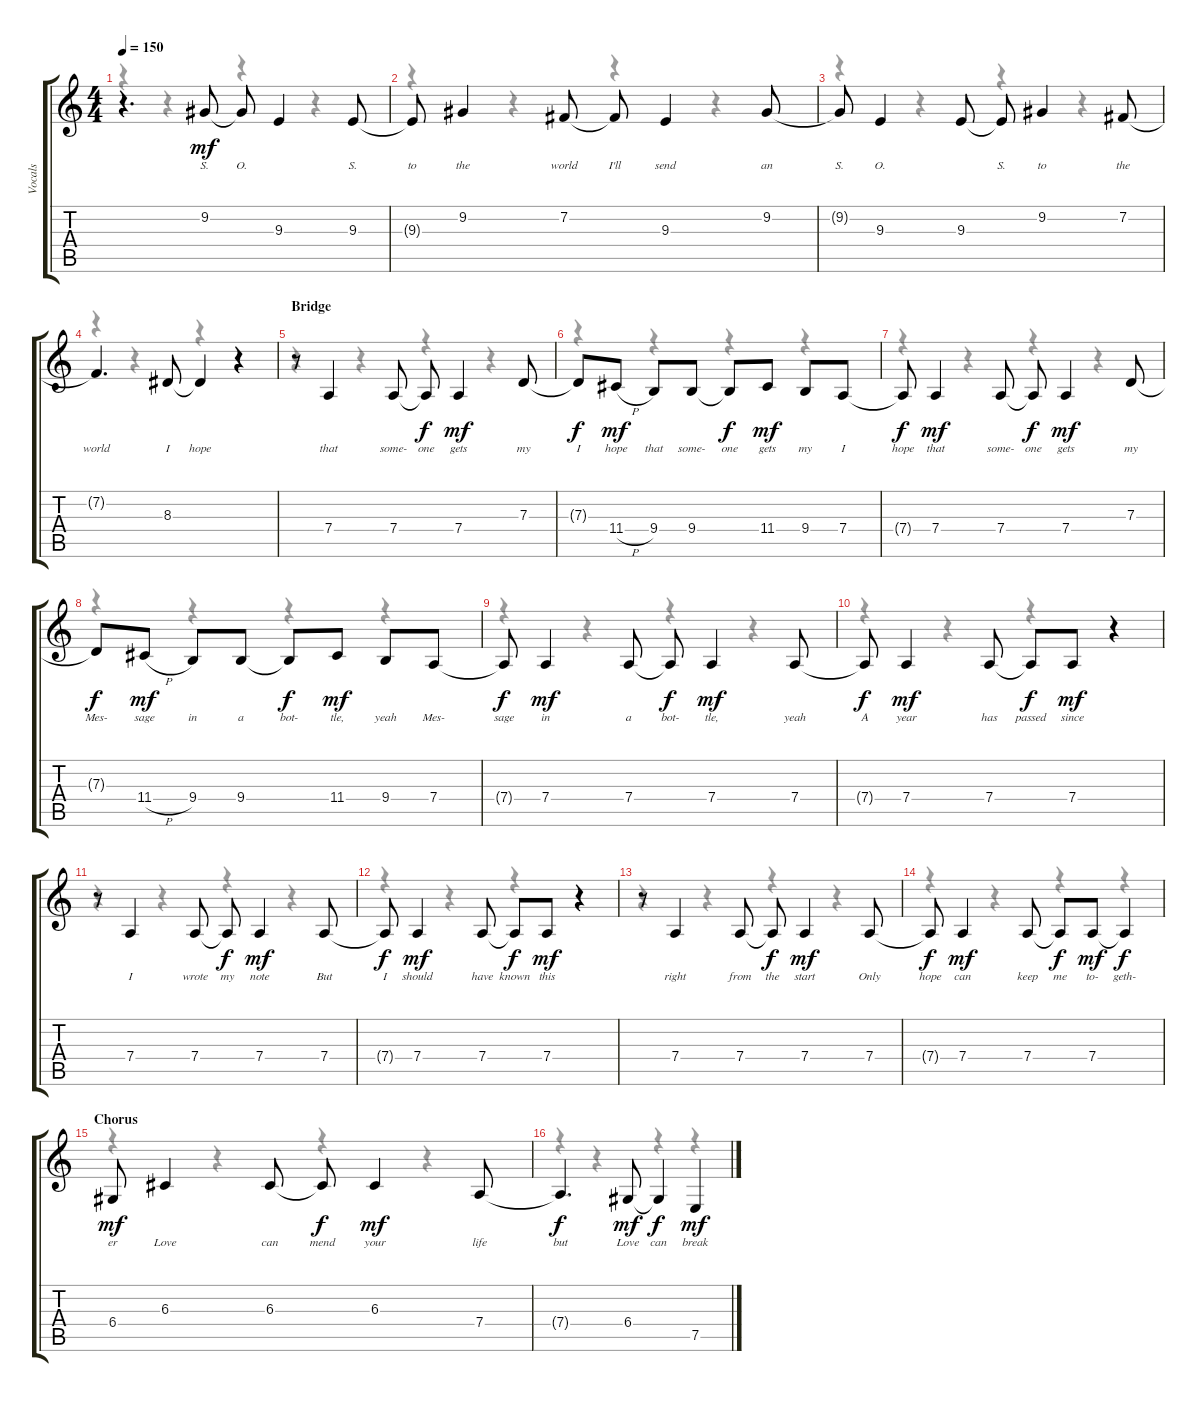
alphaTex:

\track ("Vocals" "Vocals") {instrument bassoon}
\staff {score tabs}
\tuning (E4 B3 G3 D3 A2 E2) {hide}
\voice
\ts (4 4)
\tempo 150
\clef g2
\ks c
r.4{d dy mf} 9.2.8{lyrics (0 "S.") lyrics (1 "") lyrics (2 "") lyrics (3 "") lyrics (4 "")} 9.2{t}.8{lyrics (0 "O.") lyrics (1 "") lyrics (2 "") lyrics (3 "") lyrics (4 "")} 9.3.4{lyrics (0 " ") lyrics (1 "") lyrics (2 "") lyrics (3 "") lyrics (4 "")} 9.3.8{lyrics (0 "S.") lyrics (1 "") lyrics (2 "") lyrics (3 "") lyrics (4 "")} |
9.3{t}.8{lyrics (0 "to") lyrics (1 "") lyrics (2 "") lyrics (3 "") lyrics (4 "")} 9.2.4{lyrics (0 "the") lyrics (1 "") lyrics (2 "") lyrics (3 "") lyrics (4 "")} 7.2.8{lyrics (0 "world") lyrics (1 "") lyrics (2 "") lyrics (3 "") lyrics (4 "")} 7.2{t}.8{lyrics (0 "I'll") lyrics (1 "") lyrics (2 "") lyrics (3 "") lyrics (4 "")} 9.3.4{lyrics (0 "send") lyrics (1 "") lyrics (2 "") lyrics (3 "") lyrics (4 "")} 9.2.8{lyrics (0 "an") lyrics (1 "") lyrics (2 "") lyrics (3 "") lyrics (4 "")} |
9.2{t}.8{lyrics (0 "S.") lyrics (1 "") lyrics (2 "") lyrics (3 "") lyrics (4 "")} 9.3.4{lyrics (0 "O.") lyrics (1 "") lyrics (2 "") lyrics (3 "") lyrics (4 "")} 9.3.8{lyrics (0 " ") lyrics (1 "") lyrics (2 "") lyrics (3 "") lyrics (4 "")} 9.3{t}.8{lyrics (0 "S.") lyrics (1 "") lyrics (2 "") lyrics (3 "") lyrics (4 "")} 9.2.4{lyrics (0 "to") lyrics (1 "") lyrics (2 "") lyrics (3 "") lyrics (4 "")} 7.2.8{lyrics (0 "the") lyrics (1 "") lyrics (2 "") lyrics (3 "") lyrics (4 "")} |
7.2{t}.4{d lyrics (0 "world") lyrics (1 "") lyrics (2 "") lyrics (3 "") lyrics (4 "")} 8.3.8{lyrics (0 "I") lyrics (1 "") lyrics (2 "") lyrics (3 "") lyrics (4 "")} 8.3{t}.4{lyrics (0 "hope") lyrics (1 "") lyrics (2 "") lyrics (3 "") lyrics (4 "")} r.4 |
\section ("" "Bridge")
r.8 7.4.4{lyrics (0 "that") lyrics (1 "") lyrics (2 "") lyrics (3 "") lyrics (4 "")} 7.4.8{lyrics (0 "some-") lyrics (1 "") lyrics (2 "") lyrics (3 "") lyrics (4 "")} 7.4{t}.8{lyrics (0 "one") lyrics (1 "") lyrics (2 "") lyrics (3 "") lyrics (4 "") dy f} 7.4.4{lyrics (0 "gets") lyrics (1 "") lyrics (2 "") lyrics (3 "") lyrics (4 "") dy mf} 7.3.8{lyrics (0 "my") lyrics (1 "") lyrics (2 "") lyrics (3 "") lyrics (4 "")} |
7.3{t}.8{lyrics (0 "I") lyrics (1 "") lyrics (2 "") lyrics (3 "") lyrics (4 "") dy f} 11.4{h}.8{lyrics (0 "hope") lyrics (1 "") lyrics (2 "") lyrics (3 "") lyrics (4 "") dy mf} 9.4.8{lyrics (0 "that") lyrics (1 "") lyrics (2 "") lyrics (3 "") lyrics (4 "")} 9.4.8{lyrics (0 "some-") lyrics (1 "") lyrics (2 "") lyrics (3 "") lyrics (4 "")} 9.4{t}.8{lyrics (0 "one") lyrics (1 "") lyrics (2 "") lyrics (3 "") lyrics (4 "") dy f} 11.4.8{lyrics (0 "gets") lyrics (1 "") lyrics (2 "") lyrics (3 "") lyrics (4 "") dy mf} 9.4.8{lyrics (0 "my") lyrics (1 "") lyrics (2 "") lyrics (3 "") lyrics (4 "")} 7.4.8{lyrics (0 "I") lyrics (1 "") lyrics (2 "") lyrics (3 "") lyrics (4 "")} |
7.4{t}.8{lyrics (0 "hope") lyrics (1 "") lyrics (2 "") lyrics (3 "") lyrics (4 "") dy f} 7.4.4{lyrics (0 "that") lyrics (1 "") lyrics (2 "") lyrics (3 "") lyrics (4 "") dy mf} 7.4.8{lyrics (0 "some-") lyrics (1 "") lyrics (2 "") lyrics (3 "") lyrics (4 "")} 7.4{t}.8{lyrics (0 "one") lyrics (1 "") lyrics (2 "") lyrics (3 "") lyrics (4 "") dy f} 7.4.4{lyrics (0 "gets") lyrics (1 "") lyrics (2 "") lyrics (3 "") lyrics (4 "") dy mf} 7.3.8{lyrics (0 "my") lyrics (1 "") lyrics (2 "") lyrics (3 "") lyrics (4 "")} |
7.3{t}.8{lyrics (0 "Mes-") lyrics (1 "") lyrics (2 "") lyrics (3 "") lyrics (4 "") dy f} 11.4{h}.8{lyrics (0 "sage") lyrics (1 "") lyrics (2 "") lyrics (3 "") lyrics (4 "") dy mf} 9.4.8{lyrics (0 "in") lyrics (1 "") lyrics (2 "") lyrics (3 "") lyrics (4 "")} 9.4.8{lyrics (0 "a") lyrics (1 "") lyrics (2 "") lyrics (3 "") lyrics (4 "")} 9.4{t}.8{lyrics (0 "bot-") lyrics (1 "") lyrics (2 "") lyrics (3 "") lyrics (4 "") dy f} 11.4.8{lyrics (0 "tle,") lyrics (1 "") lyrics (2 "") lyrics (3 "") lyrics (4 "") dy mf} 9.4.8{lyrics (0 "yeah") lyrics (1 "") lyrics (2 "") lyrics (3 "") lyrics (4 "")} 7.4.8{lyrics (0 "Mes-") lyrics (1 "") lyrics (2 "") lyrics (3 "") lyrics (4 "")} |
7.4{t}.8{lyrics (0 "sage") lyrics (1 "") lyrics (2 "") lyrics (3 "") lyrics (4 "") dy f} 7.4.4{lyrics (0 "in") lyrics (1 "") lyrics (2 "") lyrics (3 "") lyrics (4 "") dy mf} 7.4.8{lyrics (0 "a") lyrics (1 "") lyrics (2 "") lyrics (3 "") lyrics (4 "")} 7.4{t}.8{lyrics (0 "bot-") lyrics (1 "") lyrics (2 "") lyrics (3 "") lyrics (4 "") dy f} 7.4.4{lyrics (0 "tle,") lyrics (1 "") lyrics (2 "") lyrics (3 "") lyrics (4 "") dy mf} 7.4.8{lyrics (0 "yeah") lyrics (1 "") lyrics (2 "") lyrics (3 "") lyrics (4 "")} |
7.4{t}.8{lyrics (0 "A") lyrics (1 "") lyrics (2 "") lyrics (3 "") lyrics (4 "") dy f} 7.4.4{lyrics (0 "year") lyrics (1 "") lyrics (2 "") lyrics (3 "") lyrics (4 "") dy mf} 7.4.8{lyrics (0 "has") lyrics (1 "") lyrics (2 "") lyrics (3 "") lyrics (4 "")} 7.4{t}.8{lyrics (0 "passed") lyrics (1 "") lyrics (2 "") lyrics (3 "") lyrics (4 "") dy f} 7.4.8{lyrics (0 "since") lyrics (1 "") lyrics (2 "") lyrics (3 "") lyrics (4 "") dy mf} r.4 |
r.8 7.4.4{lyrics (0 "I") lyrics (1 "") lyrics (2 "") lyrics (3 "") lyrics (4 "")} 7.4.8{lyrics (0 "wrote") lyrics (1 "") lyrics (2 "") lyrics (3 "") lyrics (4 "")} 7.4{t}.8{lyrics (0 "my") lyrics (1 "") lyrics (2 "") lyrics (3 "") lyrics (4 "") dy f} 7.4.4{lyrics (0 "note") lyrics (1 "") lyrics (2 "") lyrics (3 "") lyrics (4 "") dy mf} 7.4.8{lyrics (0 "But") lyrics (1 "") lyrics (2 "") lyrics (3 "") lyrics (4 "")} |
7.4{t}.8{lyrics (0 "I") lyrics (1 "") lyrics (2 "") lyrics (3 "") lyrics (4 "") dy f} 7.4.4{lyrics (0 "should") lyrics (1 "") lyrics (2 "") lyrics (3 "") lyrics (4 "") dy mf} 7.4.8{lyrics (0 "have") lyrics (1 "") lyrics (2 "") lyrics (3 "") lyrics (4 "")} 7.4{t}.8{lyrics (0 "known") lyrics (1 "") lyrics (2 "") lyrics (3 "") lyrics (4 "") dy f} 7.4.8{lyrics (0 "this") lyrics (1 "") lyrics (2 "") lyrics (3 "") lyrics (4 "") dy mf} r.4 |
r.8 7.4.4{lyrics (0 "right") lyrics (1 "") lyrics (2 "") lyrics (3 "") lyrics (4 "")} 7.4.8{lyrics (0 "from") lyrics (1 "") lyrics (2 "") lyrics (3 "") lyrics (4 "")} 7.4{t}.8{lyrics (0 "the") lyrics (1 "") lyrics (2 "") lyrics (3 "") lyrics (4 "") dy f} 7.4.4{lyrics (0 "start") lyrics (1 "") lyrics (2 "") lyrics (3 "") lyrics (4 "") dy mf} 7.4.8{lyrics (0 "Only") lyrics (1 "") lyrics (2 "") lyrics (3 "") lyrics (4 "")} |
7.4{t}.8{lyrics (0 "hope") lyrics (1 "") lyrics (2 "") lyrics (3 "") lyrics (4 "") dy f} 7.4.4{lyrics (0 "can") lyrics (1 "") lyrics (2 "") lyrics (3 "") lyrics (4 "") dy mf} 7.4.8{lyrics (0 "keep") lyrics (1 "") lyrics (2 "") lyrics (3 "") lyrics (4 "")} 7.4{t}.8{lyrics (0 "me") lyrics (1 "") lyrics (2 "") lyrics (3 "") lyrics (4 "") dy f} 7.4.8{lyrics (0 "to-") lyrics (1 "") lyrics (2 "") lyrics (3 "") lyrics (4 "") dy mf} 7.4{t}.4{lyrics (0 "geth-") lyrics (1 "") lyrics (2 "") lyrics (3 "") lyrics (4 "") dy f} |
\section ("" "Chorus")
6.4.8{lyrics (0 "er") lyrics (1 "") lyrics (2 "") lyrics (3 "") lyrics (4 "") dy mf} 6.3.4{lyrics (0 "Love") lyrics (1 "") lyrics (2 "") lyrics (3 "") lyrics (4 "")} 6.3.8{lyrics (0 "can") lyrics (1 "") lyrics (2 "") lyrics (3 "") lyrics (4 "")} 6.3{t}.8{lyrics (0 "mend") lyrics (1 "") lyrics (2 "") lyrics (3 "") lyrics (4 "") dy f} 6.3.4{lyrics (0 "your") lyrics (1 "") lyrics (2 "") lyrics (3 "") lyrics (4 "") dy mf} 7.4.8{lyrics (0 "life") lyrics (1 "") lyrics (2 "") lyrics (3 "") lyrics (4 "")} |
7.4{t}.4{d lyrics (0 "but") lyrics (1 "") lyrics (2 "") lyrics (3 "") lyrics (4 "") dy f} 6.4.8{lyrics (0 "Love") lyrics (1 "") lyrics (2 "") lyrics (3 "") lyrics (4 "") dy mf} 6.4{t}.4{lyrics (0 "can") lyrics (1 "") lyrics (2 "") lyrics (3 "") lyrics (4 "") dy f} 7.5.4{lyrics (0 "break") lyrics (1 "") lyrics (2 "") lyrics (3 "") lyrics (4 "") dy mf}
\voice
\clef g2
\ottava regular
\simile none
\ks c
r.4{dy f} r.4 r.4 r.4 |
r.4 r.4 r.4 r.4 |
r.4 r.4 r.4 r.4 |
r.4 r.4 r.4 r.4 |
r.4 r.4 r.4 r.4 |
r.4 r.4 r.4 r.4 |
r.4 r.4 r.4 r.4 |
r.4 r.4 r.4 r.4 |
r.4 r.4 r.4 r.4 |
r.4 r.4 r.4 r.4 |
r.4 r.4 r.4 r.4 |
r.4 r.4 r.4 r.4 |
r.4 r.4 r.4 r.4 |
r.4 r.4 r.4 r.4 |
r.4 r.4 r.4 r.4 |
r.4 r.4 r.4 r.4
